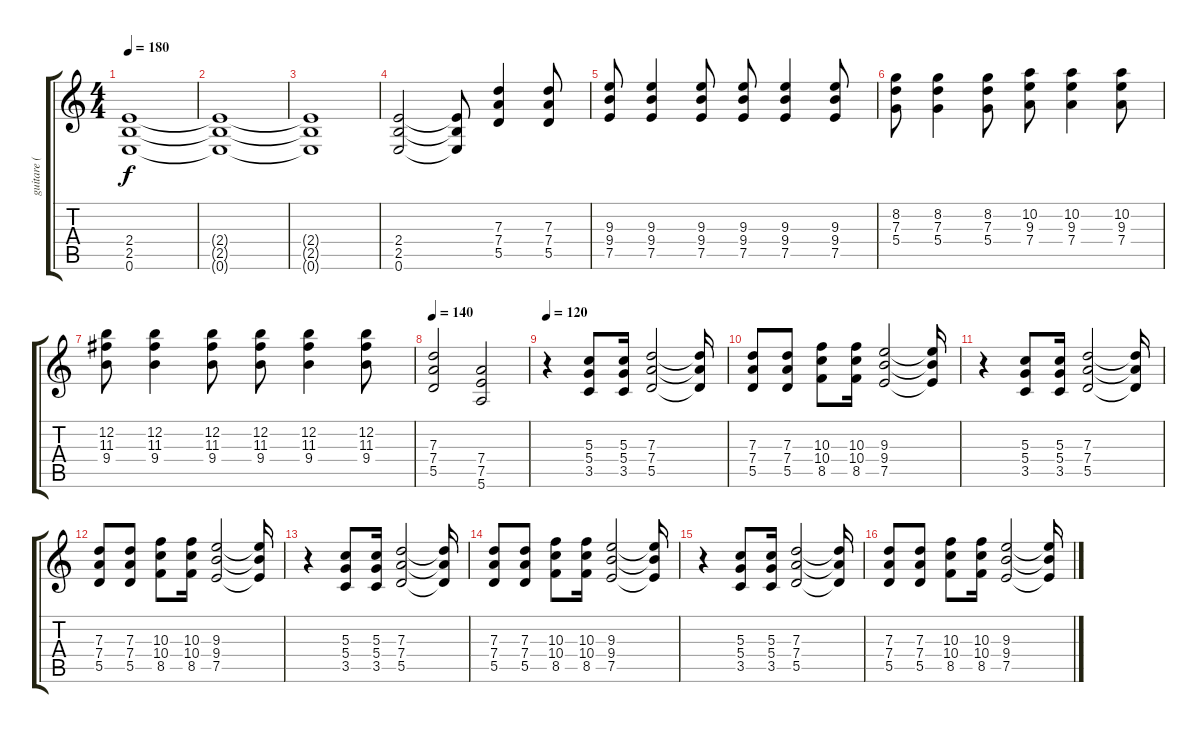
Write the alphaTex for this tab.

\track ("guitare ( Ian MacKaye ) " "guitare ( ") {instrument distortionguitar}
\staff {score tabs}
\tuning (E4 B3 G3 D3 A2 E2) {hide}
\ts (4 4)
\tempo 180
\clef g2
\ks c
(2.4{t} 2.5{t} 0.6{t}).1{dy f} |
(2.4{t} 2.5{t} 0.6{t}).1 |
(2.4{t} 2.5{t} 0.6{t}).1 |
(2.4 2.5 0.6).2 (2.4{t} 2.5{t} 0.6{t}).8 (7.3 7.4 5.5).4 (7.3 7.4 5.5).8 |
(9.3 9.4 7.5).8 (9.3 9.4 7.5).4 (9.3 9.4 7.5).8 (9.3 9.4 7.5).8 (9.3 9.4 7.5).4 (9.3 9.4 7.5).8 |
(8.2 7.3 5.4).8 (8.2 7.3 5.4).4 (8.2 7.3 5.4).8 (10.2 9.3 7.4).8 (10.2 9.3 7.4).4 (10.2 9.3 7.4).8 |
(12.2 11.3 9.4).8 (12.2 11.3 9.4).4 (12.2 11.3 9.4).8 (12.2 11.3 9.4).8 (12.2 11.3 9.4).4 (12.2 11.3 9.4).8 |
\tempo 140
(7.3 7.4 5.5).2 (7.4 7.5 5.6).2 |
\tempo 120
r.4 (5.3 5.4 3.5).8 (5.3 5.4 3.5).16 (7.3 7.4 5.5).2 (7.3{t} 7.4{t} 5.5{t}).16 |
(7.3 7.4 5.5).8 (7.3 7.4 5.5).8 (10.3 10.4 8.5).8 (10.3 10.4 8.5).16 (9.3 9.4 7.5).2 (9.3{t} 9.4{t} 7.5{t}).16 |
r.4 (5.3 5.4 3.5).8 (5.3 5.4 3.5).16 (7.3 7.4 5.5).2 (7.3{t} 7.4{t} 5.5{t}).16 |
(7.3 7.4 5.5).8 (7.3 7.4 5.5).8 (10.3 10.4 8.5).8 (10.3 10.4 8.5).16 (9.3 9.4 7.5).2 (9.3{t} 9.4{t} 7.5{t}).16 |
r.4 (5.3 5.4 3.5).8 (5.3 5.4 3.5).16 (7.3 7.4 5.5).2 (7.3{t} 7.4{t} 5.5{t}).16 |
(7.3 7.4 5.5).8 (7.3 7.4 5.5).8 (10.3 10.4 8.5).8 (10.3 10.4 8.5).16 (9.3 9.4 7.5).2 (9.3{t} 9.4{t} 7.5{t}).16 |
r.4 (5.3 5.4 3.5).8 (5.3 5.4 3.5).16 (7.3 7.4 5.5).2 (7.3{t} 7.4{t} 5.5{t}).16 |
(7.3 7.4 5.5).8 (7.3 7.4 5.5).8 (10.3 10.4 8.5).8 (10.3 10.4 8.5).16 (9.3 9.4 7.5).2 (9.3{t} 9.4{t} 7.5{t}).16
